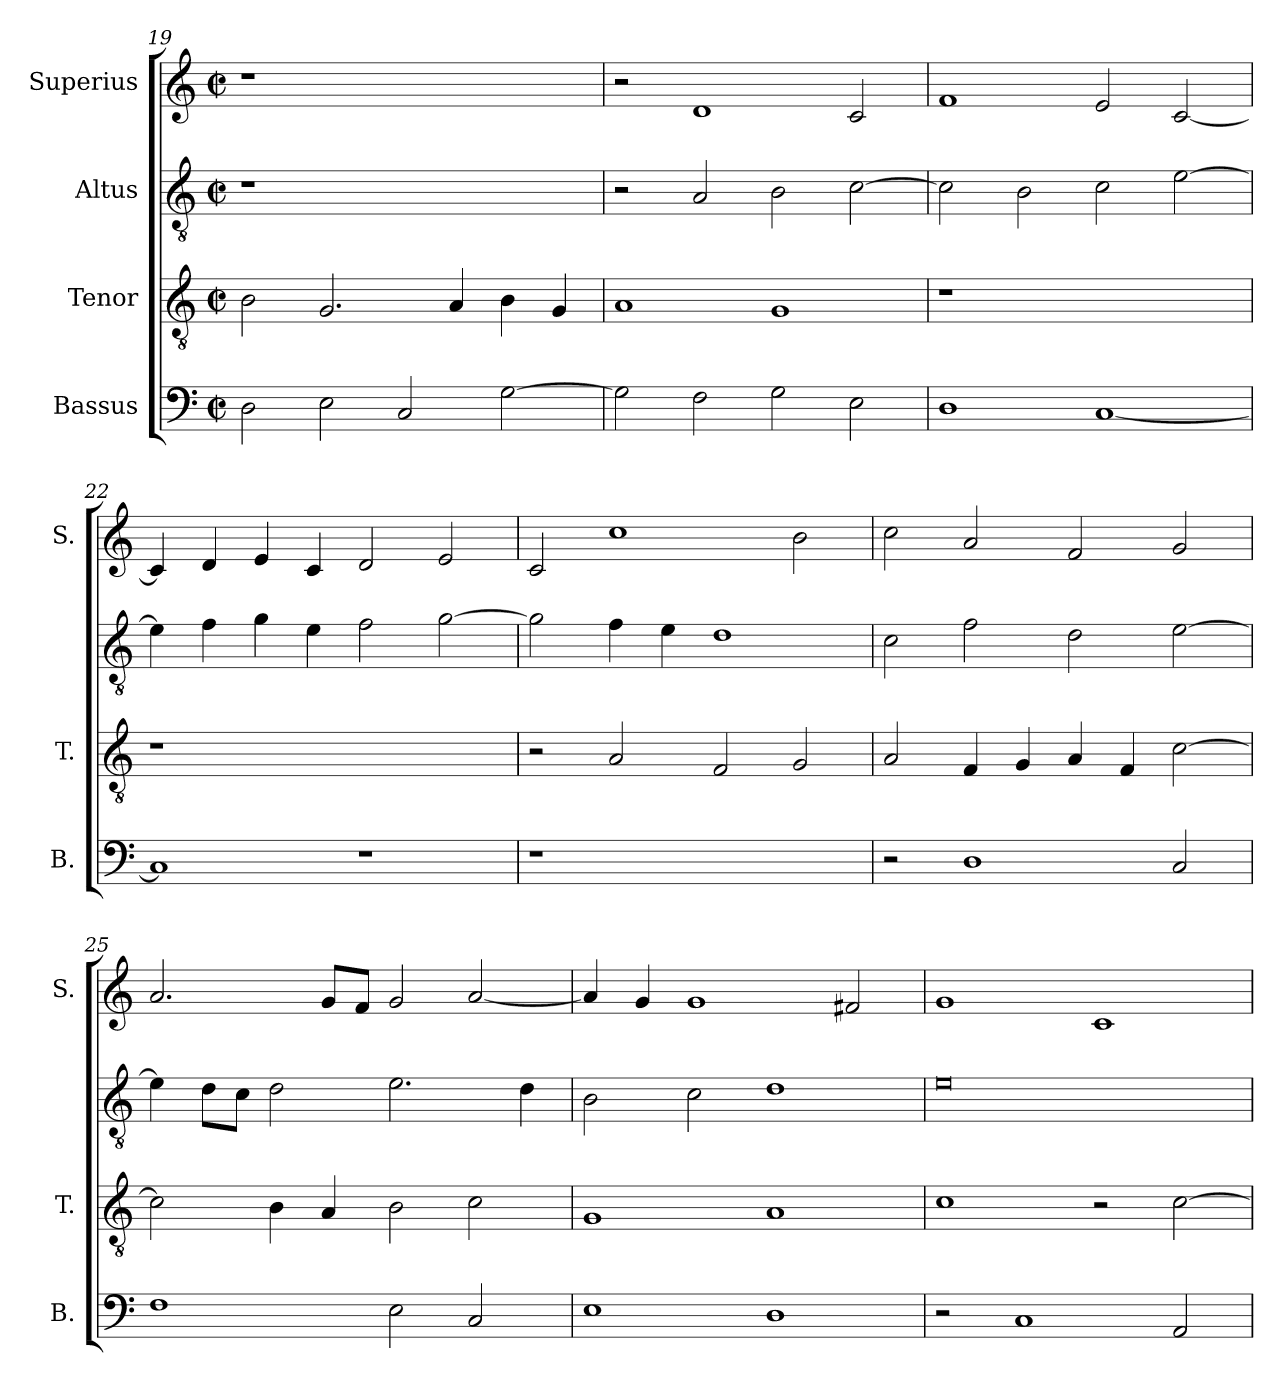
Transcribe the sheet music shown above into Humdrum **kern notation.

**kern	**kern	**kern	**kern
*part4	*part3	*part2	*part1
*staff4	*staff3	*staff2	*staff1
*I"Bassus	*I"Tenor	*I"Altus	*I"Superius
*I'B.	*I'T.	*	*I'S.
*clefF4	*clefGv2	*clefGv2	*clefG2
*	*ITrd7c12	*ITrd7c12	*
*k[]	*k[]	*k[]	*k[]
*C:	*C:	*C:	*C:
*M2/2	*M2/2	*M2/2	*M2/2
*met(c|)	*met(c|)	*met(c|)	*met(c|)
=19	=19	=19	=19
!	!	!LO:N:vis=1	!LO:N:vis=1
2Di\	2BBi\	1r	1r
2Ei\	2.GGi/	.	.
2Ci/	.	1ryy	1ryy
.	4AAi/	.	.
[>2Gi\	4BBi\	.	.
.	4GGi/	.	.
!!LO:LB:g=z
=20	=20	=20	=20
2Gi\]	1AAi	2r	2r
2Fi\	.	2AAi/	1di
2Gi\	1GGi	2BBi\	.
2Ei\	.	[>2Ci\	2ci/
=21	=21	=21	=21
!	!LO:N:vis=1	!	!
1Di	1r	2Ci\]	1fi
.	.	2BBi\	.
[<1Ci	1ryy	2Ci\	2ei/
.	.	[>2Ei\	[<2ci/
=22	=22	=22	=22
!	!LO:N:vis=1	!	!
1Ci]	1r	4Ei\]	4ci/]
.	.	4Fi\	4di/
.	.	4Gi\	4ei/
.	.	4Ei\	4ci/
1r	1ryy	2Fi\	2di/
.	.	[>2Gi\	2ei/
=23	=23	=23	=23
!LO:N:vis=1	!	!	!
1r	2r	2Gi\]	2ci/
.	2AAi/	4Fi\	1cci
.	.	4Ei\	.
1ryy	2FFi/	1Di	.
.	2GGi/	.	2bi\
!!LO:LB:g=z
=24	=24	=24	=24
2r	2AAi/	2Ci\	2cci\
1Di	4FFi/	2Fi\	2ai/
.	4GGi/	.	.
.	4AAi/	2Di\	2fi/
.	4FFi/	.	.
2Ci/	[>2Ci\	[>2Ei\	2gi/
=25	=25	=25	=25
1Fi	2Ci\]	4Ei\]	2.ai/
.	.	8Di\L	.
.	.	8Ci\J	.
.	4BBi\	2Di\	.
.	4AAi/	.	8gi/L
.	.	.	8fi/J
2Ei\	2BBi\	2.Ei\	2gi/
2Ci/	2Ci\	.	[<2ai/
.	.	4Di\	.
=26	=26	=26	=26
1Ei	1GGi	2BBi\	4ai/]
.	.	.	4gi/
.	.	2Ci\	1gi
1Di	1AAi	1Di	.
.	.	.	2f#Xi/
=27	=27	=27	=27
2r	1Ci	0Ei	1gi
1Ci	.	.	.
.	2r	.	1ci
2AAi/	[>2Ci\	.	.
=	=	=	=
*-	*-	*-	*-
